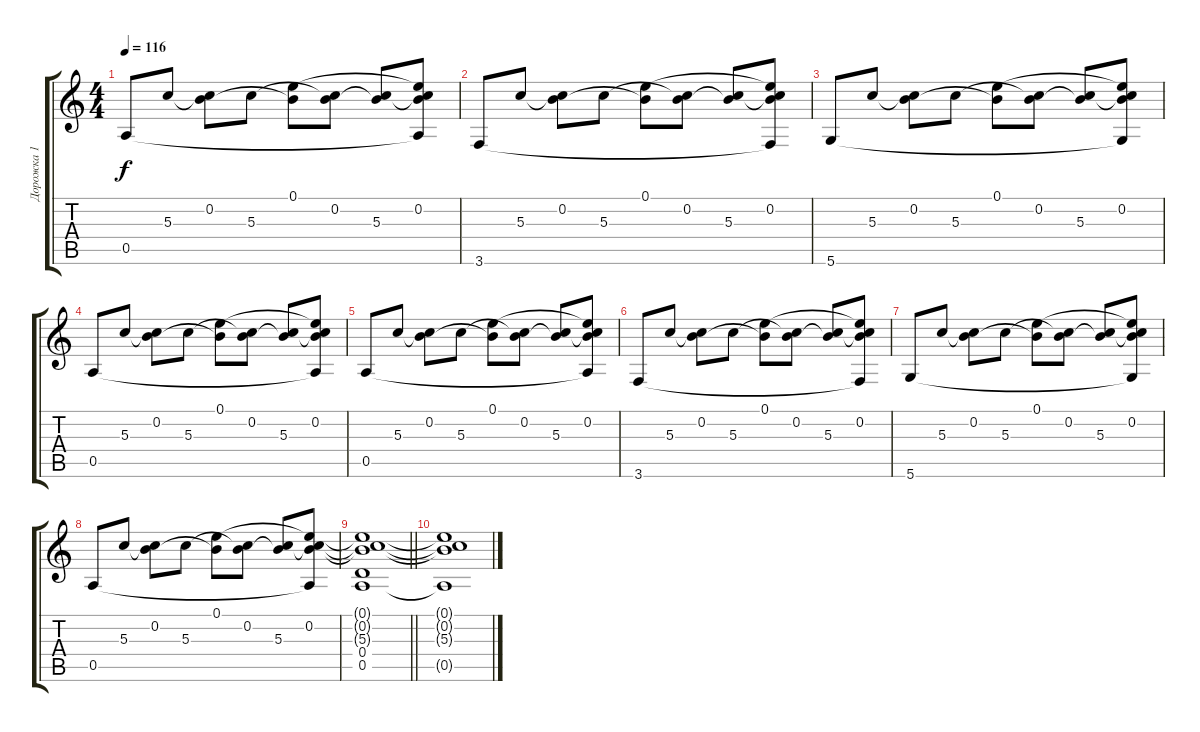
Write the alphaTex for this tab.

\track ("Дорожка 1" "Дорожка 1") {instrument acousticguitarsteel}
\staff {score tabs}
\tuning (E4 B3 G3 D3 A2 D2) {hide}
\ts (4 4)
\tempo 116
\clef g2
\ks c
0.5.8{dy f} 5.3.8 (0.2 5.3{t}).8 5.3.8 (0.1 0.2{t}).8 (0.2 5.3{t}).8 (0.2{t} 5.3).8 (0.1{t} 0.2 5.3{t} 0.5{t}).8 |
3.6.8 5.3.8 (0.2 5.3{t}).8 5.3.8 (0.1 0.2{t}).8 (0.2 5.3{t}).8 (0.2{t} 5.3).8 (0.1{t} 0.2 5.3{t} 3.6{t}).8 |
5.6.8 5.3.8 (0.2 5.3{t}).8 5.3.8 (0.1 0.2{t}).8 (0.2 5.3{t}).8 (0.2{t} 5.3).8 (0.1{t} 0.2 5.3{t} 5.6{t}).8 |
0.5.8 5.3.8 (0.2 5.3{t}).8 5.3.8 (0.1 0.2{t}).8 (0.2 5.3{t}).8 (0.2{t} 5.3).8 (0.1{t} 0.2 5.3{t} 0.5{t}).8 |
0.5.8 5.3.8 (0.2 5.3{t}).8 5.3.8 (0.1 0.2{t}).8 (0.2 5.3{t}).8 (0.2{t} 5.3).8 (0.1{t} 0.2 5.3{t} 0.5{t}).8 |
3.6.8 5.3.8 (0.2 5.3{t}).8 5.3.8 (0.1 0.2{t}).8 (0.2 5.3{t}).8 (0.2{t} 5.3).8 (0.1{t} 0.2 5.3{t} 3.6{t}).8 |
5.6.8 5.3.8 (0.2 5.3{t}).8 5.3.8 (0.1 0.2{t}).8 (0.2 5.3{t}).8 (0.2{t} 5.3).8 (0.1{t} 0.2 5.3{t} 5.6{t}).8 |
0.5.8 5.3.8 (0.2 5.3{t}).8 5.3.8 (0.1 0.2{t}).8 (0.2 5.3{t}).8 (0.2{t} 5.3).8 (0.1{t} 0.2 5.3{t} 0.5{t}).8 |
\barLineRight lightlight
(0.1{t} 0.2{t} 5.3{t} 0.4 0.5).1 |
(0.1{t} 0.2{t} 5.3{t} 0.5{t}).1
